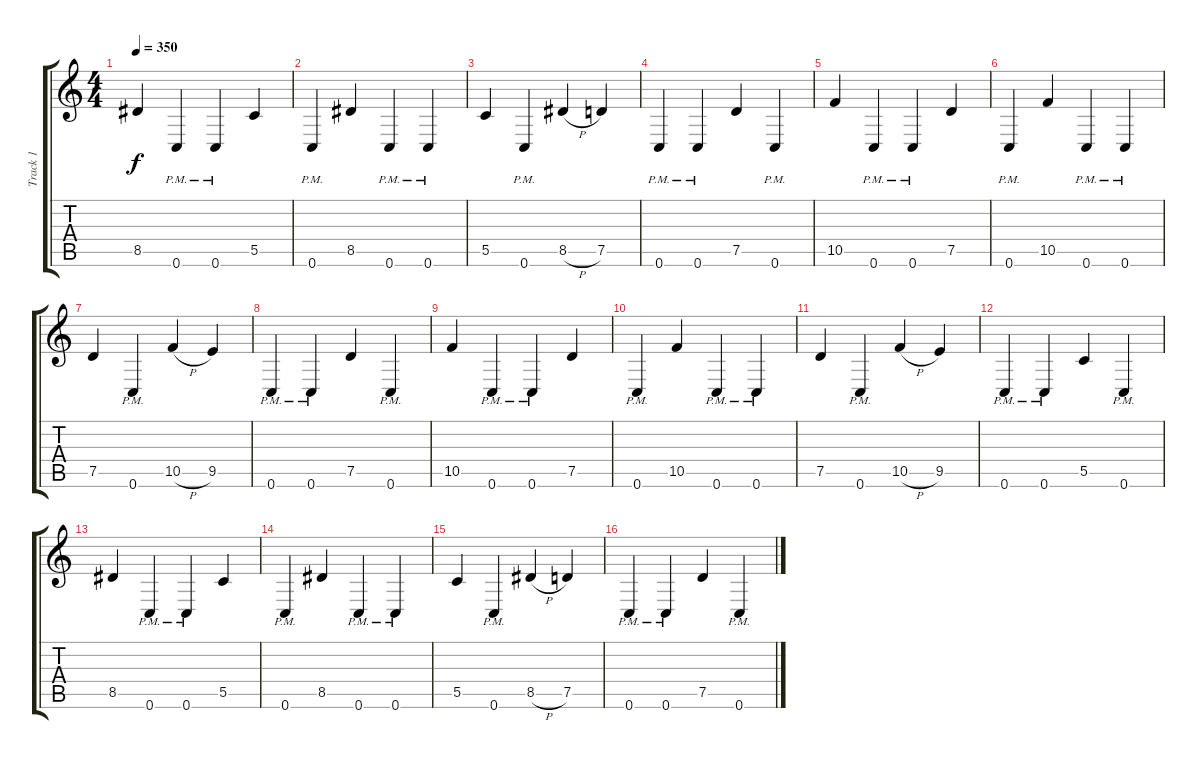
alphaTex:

\track ("Track 1" "Track 1") {instrument distortionguitar}
\staff {score tabs}
\tuning (D4 A3 F3 C3 G2 C2) {hide}
\ts (4 4)
\tempo 350
\clef g2
\ks c
8.5.4{dy f} 0.6{pm}.4 0.6{pm}.4 5.5.4 |
0.6{pm}.4 8.5.4 0.6{pm}.4 0.6{pm}.4 |
5.5.4 0.6{pm}.4 8.5{h}.4 7.5.4 |
0.6{pm}.4 0.6{pm}.4 7.5.4 0.6{pm}.4 |
10.5.4 0.6{pm}.4 0.6{pm}.4 7.5.4 |
0.6{pm}.4 10.5.4 0.6{pm}.4 0.6{pm}.4 |
7.5.4 0.6{pm}.4 10.5{h}.4 9.5.4 |
0.6{pm}.4 0.6{pm}.4 7.5.4 0.6{pm}.4 |
10.5.4 0.6{pm}.4 0.6{pm}.4 7.5.4 |
0.6{pm}.4 10.5.4 0.6{pm}.4 0.6{pm}.4 |
7.5.4 0.6{pm}.4 10.5{h}.4 9.5.4 |
0.6{pm}.4 0.6{pm}.4 5.5.4 0.6{pm}.4 |
8.5.4 0.6{pm}.4 0.6{pm}.4 5.5.4 |
0.6{pm}.4 8.5.4 0.6{pm}.4 0.6{pm}.4 |
5.5.4 0.6{pm}.4 8.5{h}.4 7.5.4 |
0.6{pm}.4 0.6{pm}.4 7.5.4 0.6{pm}.4
